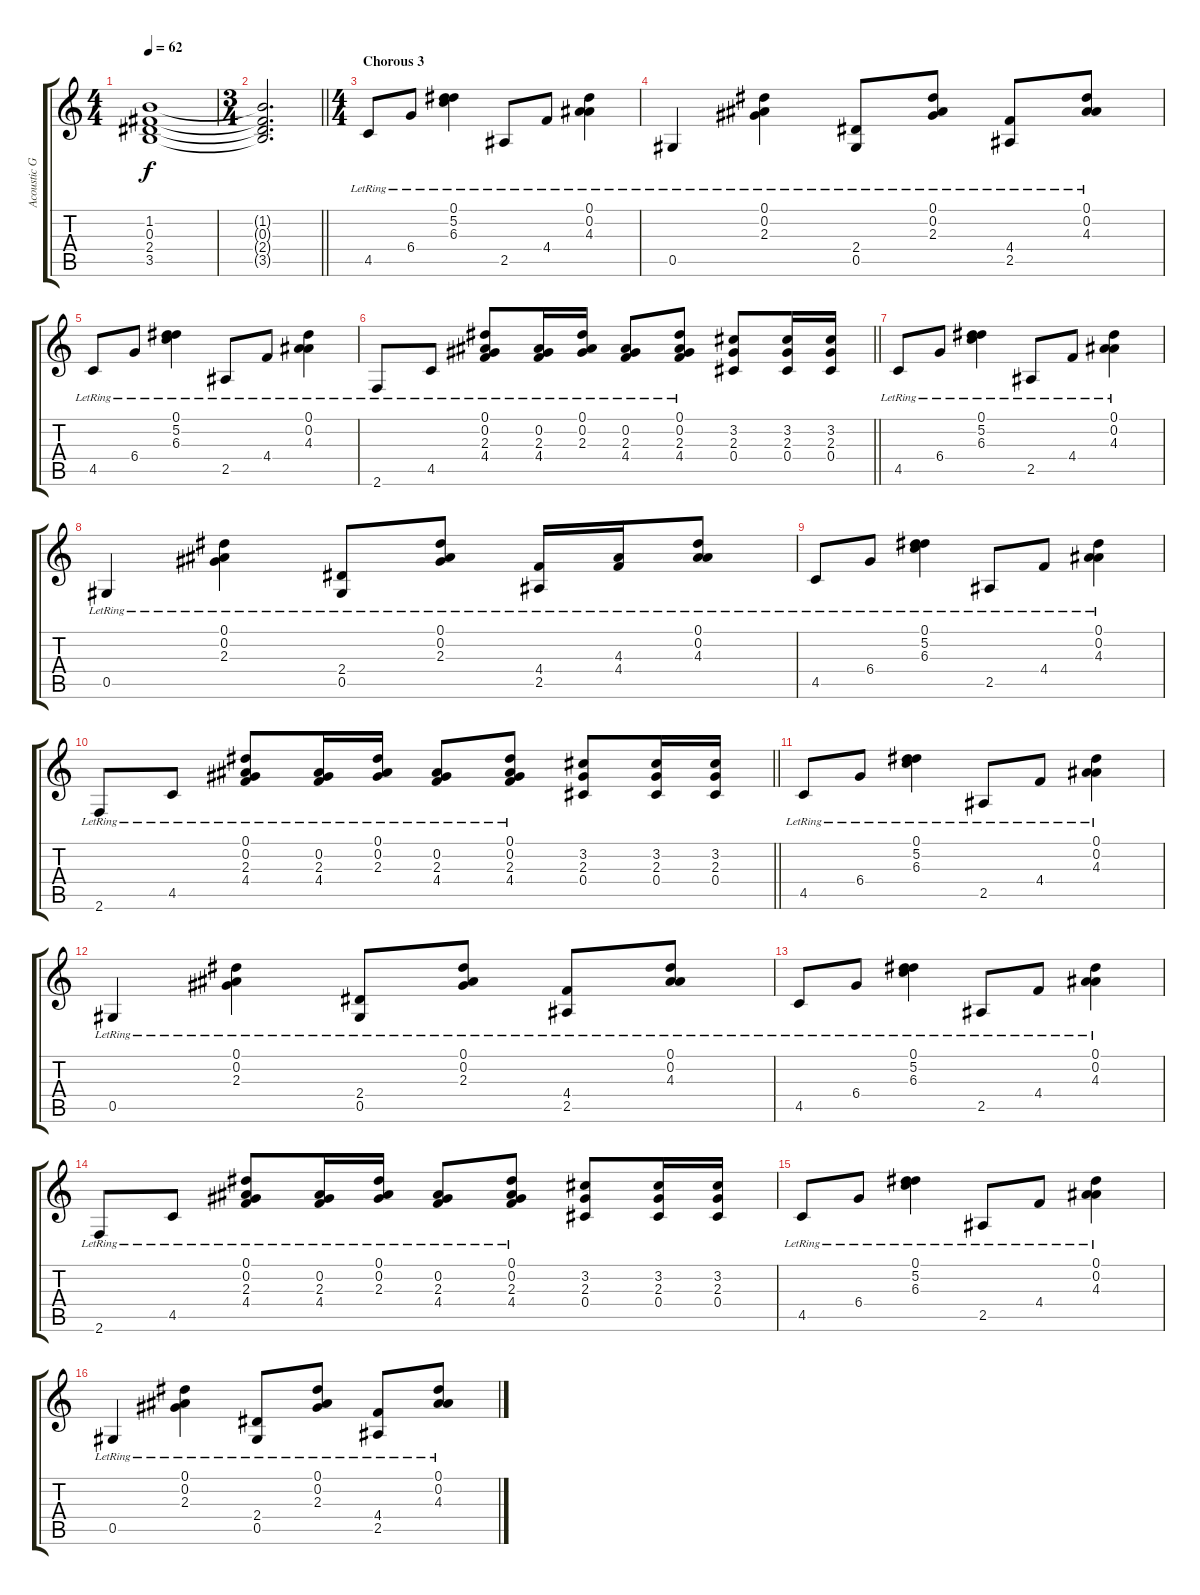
\track ("Acoustic Gtr. 1" "Acoustic G") {instrument acousticguitarsteel}
\staff {score tabs}
\tuning (Eb4 Bb3 Gb3 Db3 Ab2 Eb2) {hide}
\ts (4 4)
\tempo 62
\clef g2
\ks c
(1.2{t} 0.3{t} 2.4{t} 3.5{t}).1{dy f} |
\ts (3 4)
\barLineRight lightlight
(1.2{t} 0.3{t} 2.4{t} 3.5{t}).2{d} |
\ts (4 4)
\section ("" "Chorous 3")
4.5{lr}.8 6.4{lr}.8 (0.1{lr} 5.2{lr} 6.3{lr}).4 2.5{lr}.8 4.4{lr}.8 (0.1{lr} 0.2{lr} 4.3{lr}).4 |
0.5{lr}.4 (0.1{lr} 0.2{lr} 2.3{lr}).4 (2.4{lr} 0.5{lr}).8 (0.1{lr} 0.2{lr} 2.3{lr}).8 (4.4{lr} 2.5{lr}).8 (0.1{lr} 0.2{lr} 4.3{lr}).8 |
4.5{lr}.8 6.4{lr}.8 (0.1{lr} 5.2{lr} 6.3{lr}).4 2.5{lr}.8 4.4{lr}.8 (0.1{lr} 0.2{lr} 4.3{lr}).4 |
\barLineRight lightlight
2.6{lr}.8 4.5{lr}.8 (0.1{lr} 0.2{lr} 2.3{lr} 4.4{lr}).8 (0.2{lr} 2.3{lr} 4.4{lr}).16 (0.1{lr} 0.2{lr} 2.3{lr}).16 (0.2{lr} 2.3{lr} 4.4{lr}).8 (0.1{lr} 0.2{lr} 2.3{lr} 4.4{lr}).8 (3.2 2.3 0.4).8 (3.2 2.3 0.4).16 (3.2 2.3 0.4).16 |
4.5{lr}.8 6.4{lr}.8 (0.1{lr} 5.2{lr} 6.3{lr}).4 2.5{lr}.8 4.4{lr}.8 (0.1{lr} 0.2{lr} 4.3{lr}).4 |
0.5{lr}.4 (0.1{lr} 0.2{lr} 2.3{lr}).4 (2.4{lr} 0.5{lr}).8 (0.1{lr} 0.2{lr} 2.3{lr}).8 (4.4{lr} 2.5{lr}).16 (4.3{lr} 4.4{lr}).16 (0.1{lr} 0.2{lr} 4.3).8 |
4.5{lr}.8 6.4{lr}.8 (0.1{lr} 5.2{lr} 6.3{lr}).4 2.5{lr}.8 4.4{lr}.8 (0.1{lr} 0.2{lr} 4.3{lr}).4 |
\barLineRight lightlight
2.6{lr}.8 4.5{lr}.8 (0.1{lr} 0.2{lr} 2.3{lr} 4.4{lr}).8 (0.2{lr} 2.3{lr} 4.4{lr}).16 (0.1{lr} 0.2{lr} 2.3{lr}).16 (0.2{lr} 2.3{lr} 4.4{lr}).8 (0.1{lr} 0.2{lr} 2.3{lr} 4.4{lr}).8 (3.2 2.3 0.4).8 (3.2 2.3 0.4).16 (3.2 2.3 0.4).16 |
\section ("" "")
4.5{lr}.8 6.4{lr}.8 (0.1{lr} 5.2{lr} 6.3{lr}).4 2.5{lr}.8 4.4{lr}.8 (0.1{lr} 0.2{lr} 4.3{lr}).4 |
0.5{lr}.4 (0.1{lr} 0.2{lr} 2.3{lr}).4 (2.4{lr} 0.5{lr}).8 (0.1{lr} 0.2{lr} 2.3{lr}).8 (4.4{lr} 2.5{lr}).8 (0.1{lr} 0.2{lr} 4.3{lr}).8 |
4.5{lr}.8 6.4{lr}.8 (0.1{lr} 5.2{lr} 6.3{lr}).4 2.5{lr}.8 4.4{lr}.8 (0.1{lr} 0.2{lr} 4.3{lr}).4 |
2.6{lr}.8 4.5{lr}.8 (0.1{lr} 0.2{lr} 2.3{lr} 4.4{lr}).8 (0.2{lr} 2.3{lr} 4.4{lr}).16 (0.1{lr} 0.2{lr} 2.3{lr}).16 (0.2{lr} 2.3{lr} 4.4{lr}).8 (0.1{lr} 0.2{lr} 2.3{lr} 4.4{lr}).8 (3.2 2.3 0.4).8 (3.2 2.3 0.4).16 (3.2 2.3 0.4).16 |
4.5{lr}.8 6.4{lr}.8 (0.1{lr} 5.2{lr} 6.3{lr}).4 2.5{lr}.8 4.4{lr}.8 (0.1{lr} 0.2{lr} 4.3{lr}).4 |
0.5{lr}.4 (0.1{lr} 0.2{lr} 2.3{lr}).4 (2.4{lr} 0.5{lr}).8 (0.1{lr} 0.2{lr} 2.3{lr}).8 (4.4{lr} 2.5{lr}).8 (0.1{lr} 0.2{lr} 4.3).8
